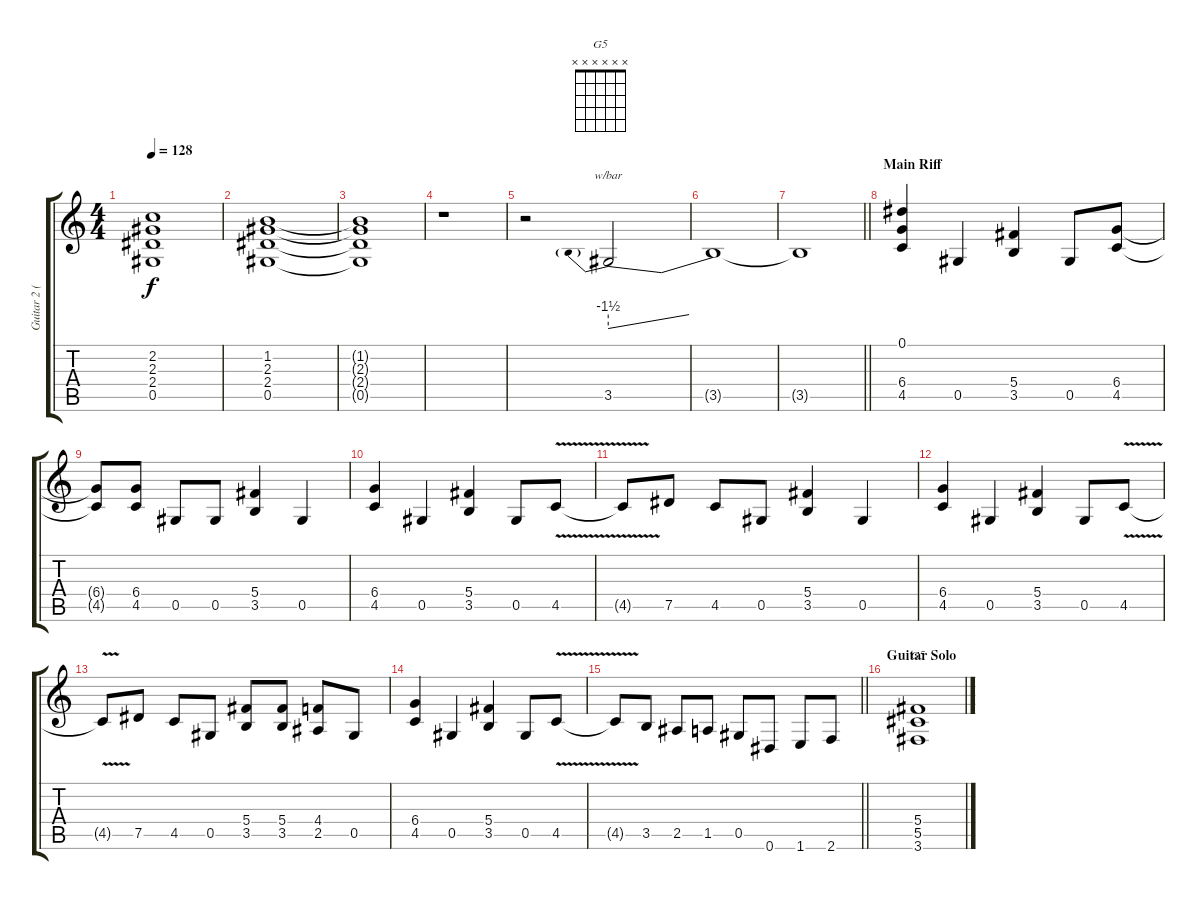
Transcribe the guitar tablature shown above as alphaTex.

\track ("Guitar 2 (Izzy)" "Guitar 2 (") {instrument overdrivenguitar}
\staff {score tabs}
\tuning (Eb4 Bb3 Gb3 Db3 Ab2 Eb2) {hide}
\chord ("G5" x x x x x x)
\ts (4 4)
\tempo 128
\clef g2
\ks c
(2.2{t} 2.3{t} 2.4{t} 0.5{t}).1{dy f} |
(1.2 2.3 2.4 0.5).1 |
(1.2{t} 2.3{t} 2.4{t} 0.5{t}).1 |
r.1 |
r.2 3.5.2{tbe (predivedive default 0 -6 60 0)} |
3.5{t}.1 |
\barLineRight lightlight
3.5{t}.1 |
\section ("" "Main Riff")
(0.1 6.4 4.5).4 0.5.4 (5.4 3.5).4 0.5.8 (6.4 4.5).8 |
(6.4{t} 4.5{t}).8 (6.4 4.5).8 0.5.8 0.5.8 (5.4 3.5).4 0.5.4 |
(6.4 4.5).4 0.5.4 (5.4 3.5).4 0.5.8 4.5{v}.8 |
4.5{t}.8 7.5.8 4.5.8 0.5.8 (5.4 3.5).4 0.5.4 |
(6.4 4.5).4 0.5.4 (5.4 3.5).4 0.5.8 4.5{v}.8 |
4.5{t}.8 7.5.8 4.5.8 0.5.8 (5.4 3.5).8 (5.4 3.5).8 (4.4 2.5).8 0.5.8 |
(6.4 4.5).4 0.5.4 (5.4 3.5).4 0.5.8 4.5{v}.8 |
\barLineRight lightlight
4.5{t}.8 3.5.8 2.5.8 1.5.8 0.5.8 0.6.8 1.6.8 2.6.8 |
\section ("" "Guitar Solo")
(5.4 5.5 3.6).1{ch "G5"}
